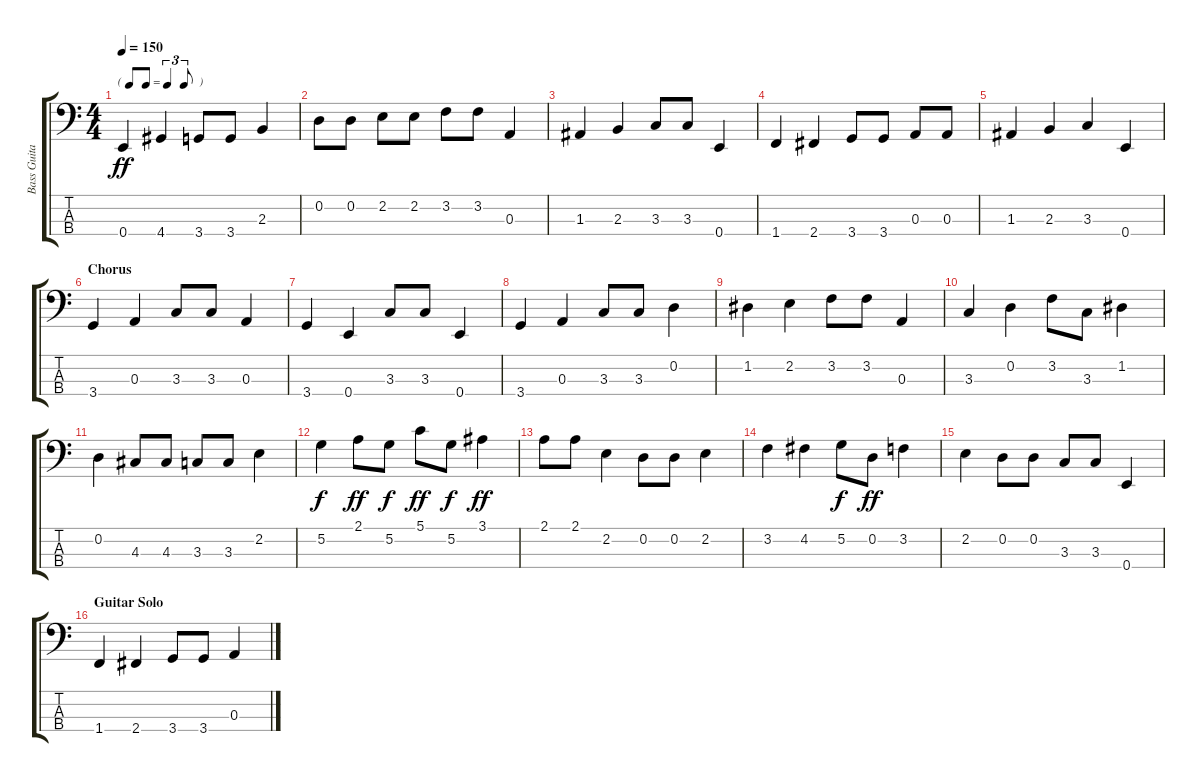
\track ("Bass Guitar" "Bass Guita") {instrument electricbasspick}
\staff {score tabs}
\tuning (G2 D2 A1 E1) {hide}
\ts (4 4)
\tf triplet8th
\tempo 150
\clef f4
\ks c
0.4.4{dy ff} 4.4.4 3.4.8 3.4.8 2.3.4 |
0.2.8 0.2.8 2.2.8 2.2.8 3.2.8 3.2.8 0.3.4 |
1.3.4 2.3.4 3.3.8 3.3.8 0.4.4 |
1.4.4 2.4.4 3.4.8 3.4.8 0.3.8 0.3.8 |
1.3.4 2.3.4 3.3.4 0.4.4 |
\section ("" "Chorus")
3.4.4 0.3.4 3.3.8 3.3.8 0.3.4 |
3.4.4 0.4.4 3.3.8 3.3.8 0.4.4 |
3.4.4 0.3.4 3.3.8 3.3.8 0.2.4 |
1.2.4 2.2.4 3.2.8 3.2.8 0.3.4 |
3.3.4 0.2.4 3.2.8 3.3.8 1.2.4 |
0.2.4 4.3.8 4.3.8 3.3.8 3.3.8 2.2.4 |
5.2.4{dy f} 2.1.8{dy ff} 5.2.8{dy f} 5.1.8{dy ff} 5.2.8{dy f} 3.1.4{dy ff} |
2.1.8 2.1.8 2.2.4 0.2.8 0.2.8 2.2.4 |
3.2.4 4.2.4 5.2.8{dy f} 0.2.8{dy ff} 3.2.4 |
2.2.4 0.2.8 0.2.8 3.3.8 3.3.8 0.4.4 |
\section ("" "Guitar Solo")
1.4.4 2.4.4 3.4.8 3.4.8 0.3.4
